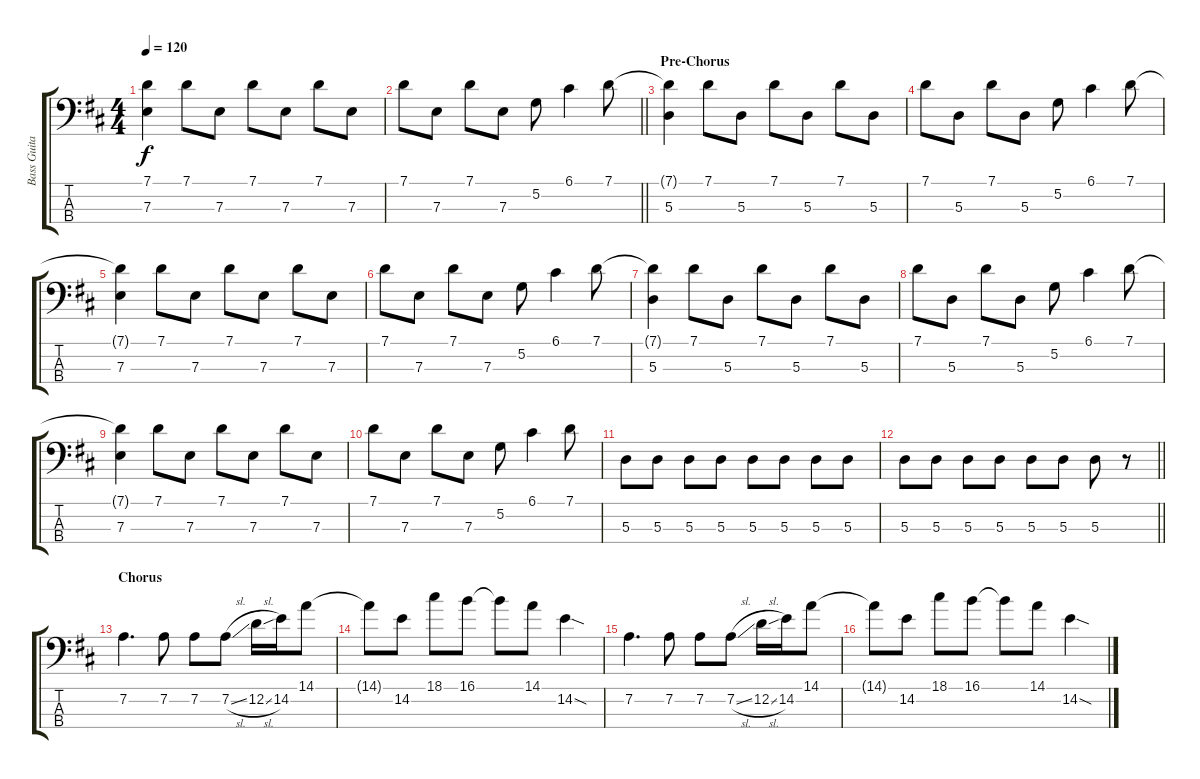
\track ("Bass Guitar" "Bass Guita") {instrument electricbassfinger}
\staff {score tabs}
\tuning (G2 D2 A1 E1) {hide}
\ts (4 4)
\tempo 120
\clef f4
\ks d
(7.1{t} 7.3).4{dy f} 7.1.8 7.3.8 7.1.8 7.3.8 7.1.8 7.3.8 |
\barLineRight lightlight
7.1.8 7.3.8 7.1.8 7.3.8 5.2.8 6.1.4 7.1.8 |
\section ("" "Pre-Chorus")
(7.1{t} 5.3).4 7.1.8 5.3.8 7.1.8 5.3.8 7.1.8 5.3.8 |
7.1.8 5.3.8 7.1.8 5.3.8 5.2.8 6.1.4 7.1.8 |
(7.1{t} 7.3).4 7.1.8 7.3.8 7.1.8 7.3.8 7.1.8 7.3.8 |
7.1.8 7.3.8 7.1.8 7.3.8 5.2.8 6.1.4 7.1.8 |
(7.1{t} 5.3).4 7.1.8 5.3.8 7.1.8 5.3.8 7.1.8 5.3.8 |
7.1.8 5.3.8 7.1.8 5.3.8 5.2.8 6.1.4 7.1.8 |
(7.1{t} 7.3).4 7.1.8 7.3.8 7.1.8 7.3.8 7.1.8 7.3.8 |
7.1.8 7.3.8 7.1.8 7.3.8 5.2.8 6.1.4 7.1.8 |
5.3.8 5.3.8 5.3.8 5.3.8 5.3.8 5.3.8 5.3.8 5.3.8 |
\barLineRight lightlight
5.3.8 5.3.8 5.3.8 5.3.8 5.3.8 5.3.8 5.3.8 r.8 |
\section ("" "Chorus")
7.2.4{d} 7.2.8 7.2.8 7.2{sl}.8 12.2{sl}.16 14.2.16 14.1.8 |
14.1{t}.8 14.2.8 18.1.8 16.1.8 16.1{t}.8 14.1.8 14.2{sod}.4 |
7.2.4{d} 7.2.8 7.2.8 7.2{sl}.8 12.2{sl}.16 14.2.16 14.1.8 |
14.1{t}.8 14.2.8 18.1.8 16.1.8 16.1{t}.8 14.1.8 14.2{sod}.4
